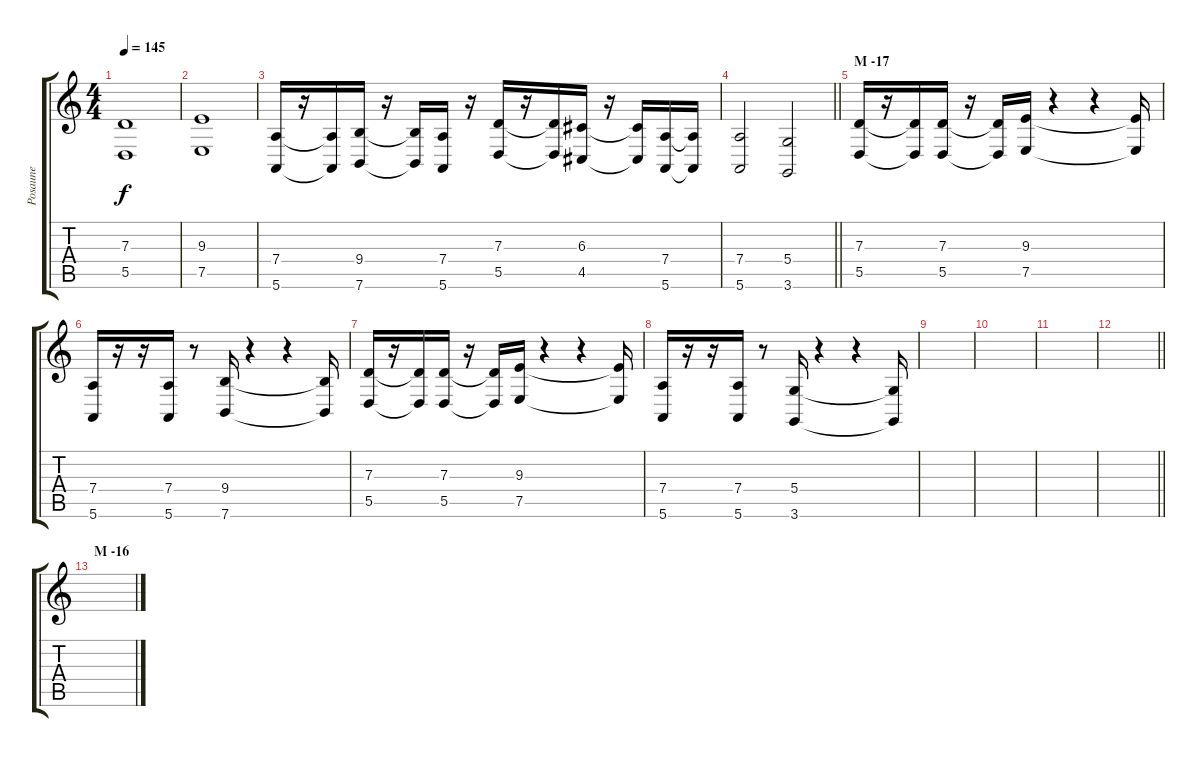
\track ("Posaune" "Posaune") {instrument trombone}
\staff {score tabs}
\tuning (E4 B3 G3 D3 A2 E2) {hide}
\ts (4 4)
\tempo 145
\clef g2
\ks c
(7.3 5.5).1{dy f} |
(9.3 7.5).1 |
(7.4 5.6).16 r.16 (7.4{t} 5.6{t}).16 (9.4 7.6).16 r.16 (9.4{t} 7.6{t}).16 (7.4 5.6).16 r.16 (7.3 5.5).16 r.16 (7.3{t} 5.5{t}).16 (6.3 4.5).16 r.16 (6.3{t} 4.5{t}).16 (7.4 5.6).16 (7.4{t} 5.6{t}).16 |
\barLineRight lightlight
(7.4 5.6).2 (5.4 3.6).2 |
\section ("" "M -17")
(7.3 5.5).16 r.16 (7.3{t} 5.5{t}).16 (7.3 5.5).16 r.16 (7.3{t} 5.5{t}).16 (9.3 7.5).16 r.4 r.4 (9.3{t} 7.5{t}).16 |
(7.4 5.6).16 r.16 r.16 (7.4 5.6).16 r.8 (9.4 7.6).16 r.4 r.4 (9.4{t} 7.6{t}).16 |
(7.3 5.5).16 r.16 (7.3{t} 5.5{t}).16 (7.3 5.5).16 r.16 (7.3{t} 5.5{t}).16 (9.3 7.5).16 r.4 r.4 (9.3{t} 7.5{t}).16 |
(7.4 5.6).16 r.16 r.16 (7.4 5.6).16 r.8 (5.4 3.6).16 r.4 r.4 (5.4{t} 3.6{t}).16 |
|
|
|
\barLineRight lightlight
|
\section ("" "M -16")
